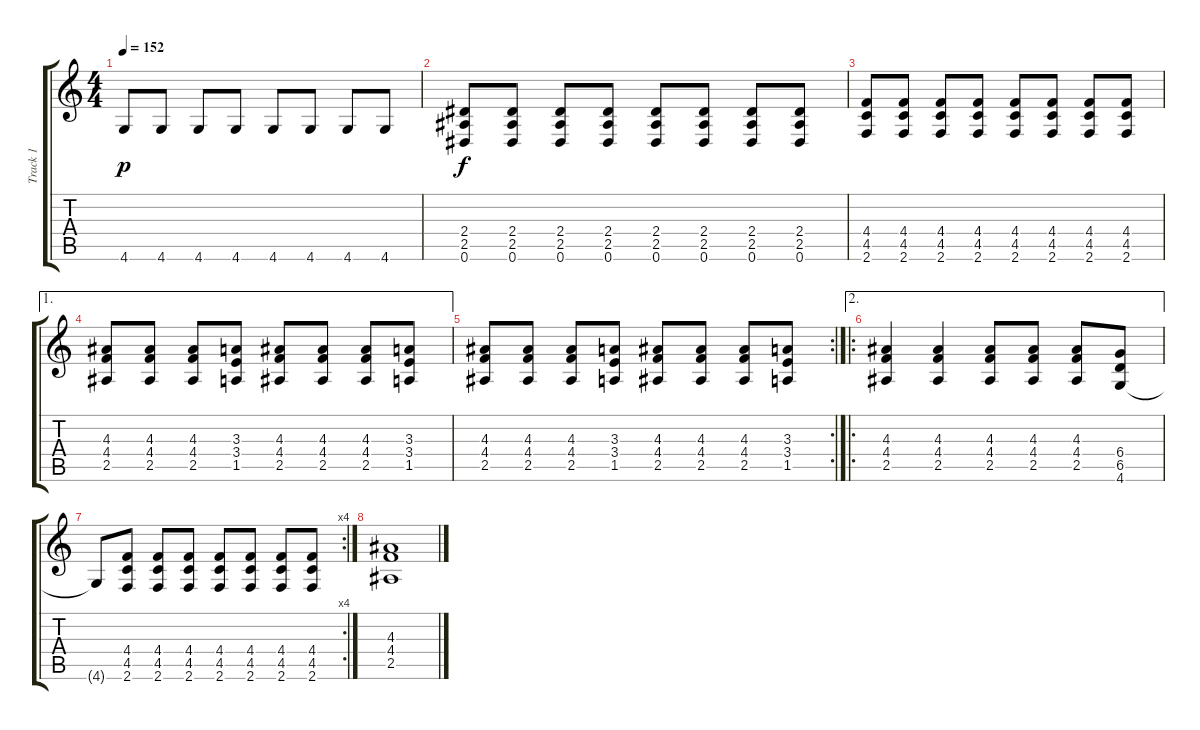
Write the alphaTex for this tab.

\track ("Track 1" "Track 1") {instrument overdrivenguitar}
\staff {score tabs}
\tuning (Eb4 Bb3 Gb3 Db3 Ab2 Eb2) {hide}
\ts (4 4)
\tempo 152
\clef g2
\ks c
4.6.8{dy p} 4.6.8 4.6.8 4.6.8 4.6.8 4.6.8 4.6.8 4.6.8 |
(2.4 2.5 0.6).8{dy f} (2.4 2.5 0.6).8 (2.4 2.5 0.6).8 (2.4 2.5 0.6).8 (2.4 2.5 0.6).8 (2.4 2.5 0.6).8 (2.4 2.5 0.6).8 (2.4 2.5 0.6).8 |
(4.4 4.5 2.6).8 (4.4 4.5 2.6).8 (4.4 4.5 2.6).8 (4.4 4.5 2.6).8 (4.4 4.5 2.6).8 (4.4 4.5 2.6).8 (4.4 4.5 2.6).8 (4.4 4.5 2.6).8 |
\ae 1
(4.3 4.4 2.5).8 (4.3 4.4 2.5).8 (4.3 4.4 2.5).8 (3.3 3.4 1.5).8 (4.3 4.4 2.5).8 (4.3 4.4 2.5).8 (4.3 4.4 2.5).8 (3.3 3.4 1.5).8 |
\rc 2
(4.3 4.4 2.5).8 (4.3 4.4 2.5).8 (4.3 4.4 2.5).8 (3.3 3.4 1.5).8 (4.3 4.4 2.5).8 (4.3 4.4 2.5).8 (4.3 4.4 2.5).8 (3.3 3.4 1.5).8 |
\ae 2
\ro
(4.3 4.4 2.5).4 (4.3 4.4 2.5).4 (4.3 4.4 2.5).8 (4.3 4.4 2.5).8 (4.3 4.4 2.5).8 (6.4 6.5 4.6).8 |
\rc 4
4.6{t}.8 (4.4 4.5 2.6).8 (4.4 4.5 2.6).8 (4.4 4.5 2.6).8 (4.4 4.5 2.6).8 (4.4 4.5 2.6).8 (4.4 4.5 2.6).8 (4.4 4.5 2.6).8 |
(4.3 4.4 2.5).1
